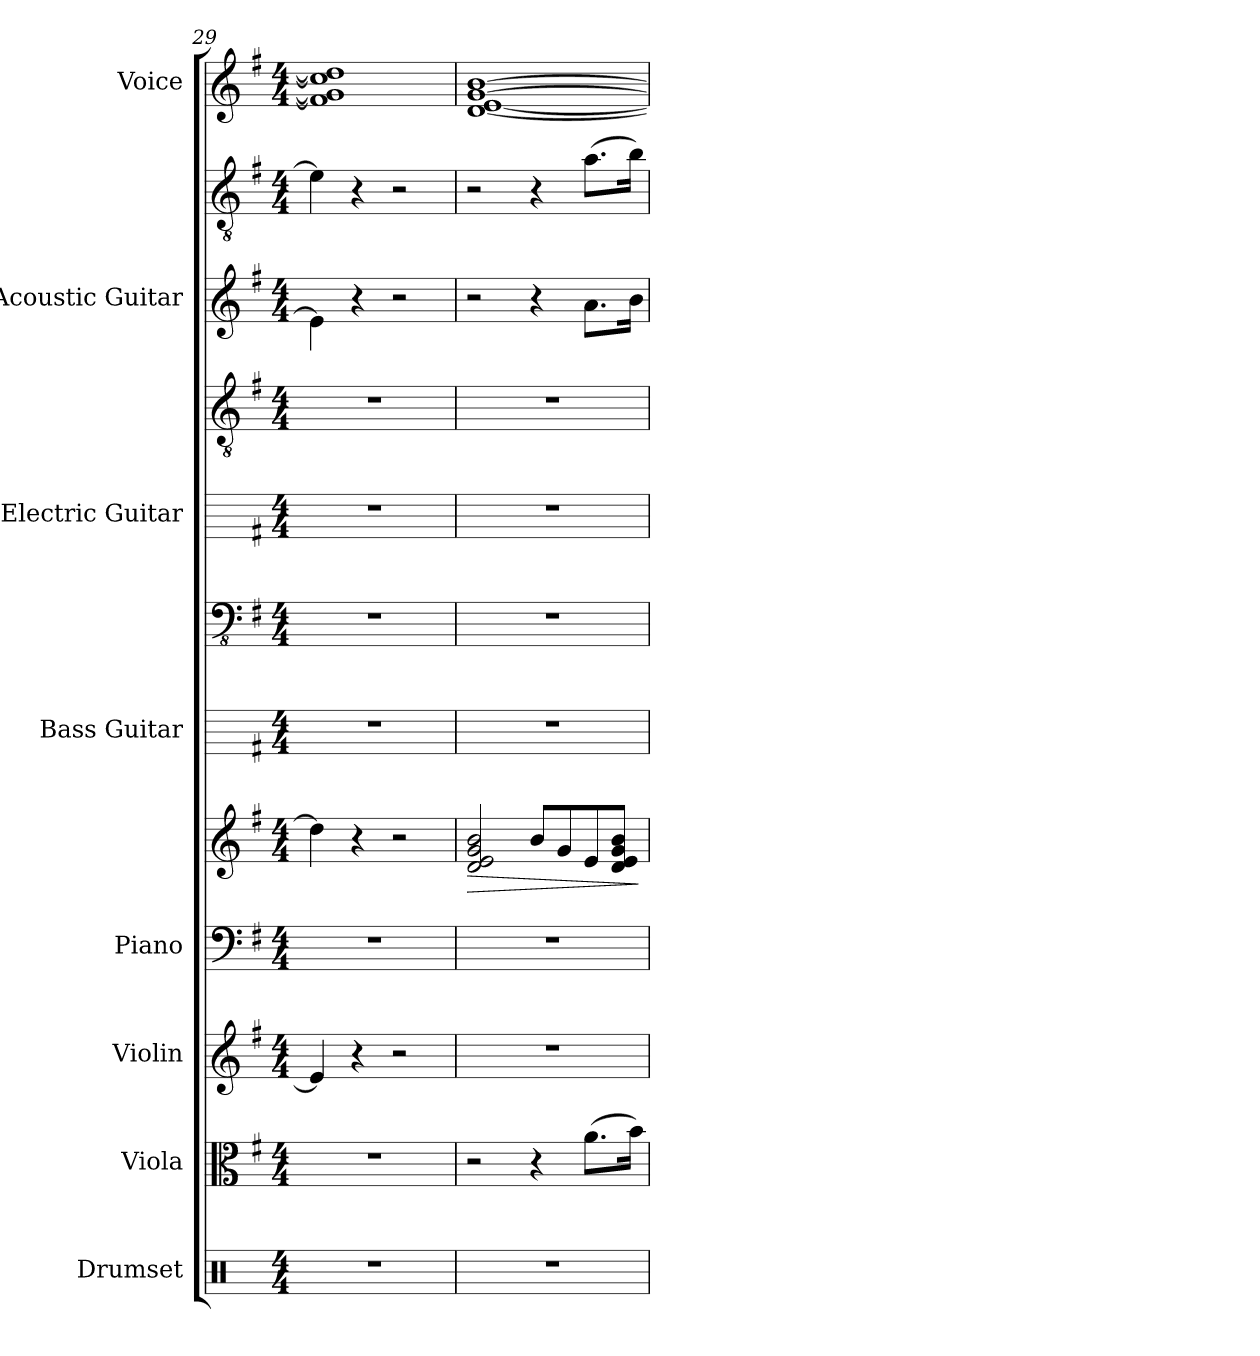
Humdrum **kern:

**kern	**kern	**kern	**kern	**kern	**dynam	**kern	**kern	**kern	**kern	**kern	**kern	**kern
*part8	*part7	*part6	*part5	*part5	*part5	*part4	*part4	*part3	*part3	*part2	*part2	*part1
*staff12	*staff11	*staff10	*staff9	*staff8	*staff8/9	*staff7	*staff6	*staff5	*staff4	*staff3	*staff2	*staff1
*I"Drumset	*I"Viola	*I"Violin	*I"Piano	*	*	*I"Bass Guitar	*	*I"Electric Guitar	*	*I"Acoustic Guitar	*	*I"Voice
*I'Drs.	*I'Vla.	*I'Vln.	*I'Pno.	*	*	*I'B. Guit.	*	*I'El. Guit.	*	*I'Guit.	*	*I'Vo.
*clefX	*clefC3	*clefG2	*clefF4	*clefG2	*	*	*clefFv4	*	*clefGv2	*	*clefGv2	*clefG2
*k[]	*k[f#]	*k[f#]	*k[f#]	*k[f#]	*	*k[f#]	*k[f#]	*k[f#]	*k[f#]	*k[f#]	*k[f#]	*k[f#]
*M4/4	*M4/4	*M4/4	*M4/4	*M4/4	*	*M4/4	*M4/4	*M4/4	*M4/4	*M4/4	*M4/4	*M4/4
=29	=29	=29	=29	=29	=29	=29	=29	=29	=29	=29	=29	=29
1r	1r	4e/]	1r	4dd\]	.	1r	1r	1r	1r	4e\]	4e\]	1fn] 1g] 1cc] 1dd]
.	.	4r	.	4r	.	.	.	.	.	4r	4r	.
.	.	2r	.	2r	.	.	.	.	.	2r	2r	.
=30	=30	=30	=30	=30	=30	=30	=30	=30	=30	=30	=30	=30
!	!	!	!	!	!LO:HP:b	!	!	!	!	!	!	!
1r	2r	1r	1r	2d/ 2e/ 2g/ 2b/	>	1r	1r	1r	1r	2r	2r	[1d [1e [1g [1b
.	4r	.	.	8b/L	.	.	.	.	.	4r	4r	.
.	.	.	.	8g/	.	.	.	.	.	.	.	.
.	(8.a\L	.	.	8e/	.	.	.	.	.	8.a\L	(8.a\L	.
.	.	.	.	8d/ 8e/ 8g/ 8b/J	.	.	.	.	.	.	.	.
.	16b\Jk)	.	.	.	.	.	.	.	.	16b\Jk	16b\Jk)	.
.	.	.	.	.	]	.	.	.	.	.	.	.
=	=	=	=	=	=	=	=	=	=	=	=	=
*-	*-	*-	*-	*-	*-	*-	*-	*-	*-	*-	*-	*-
